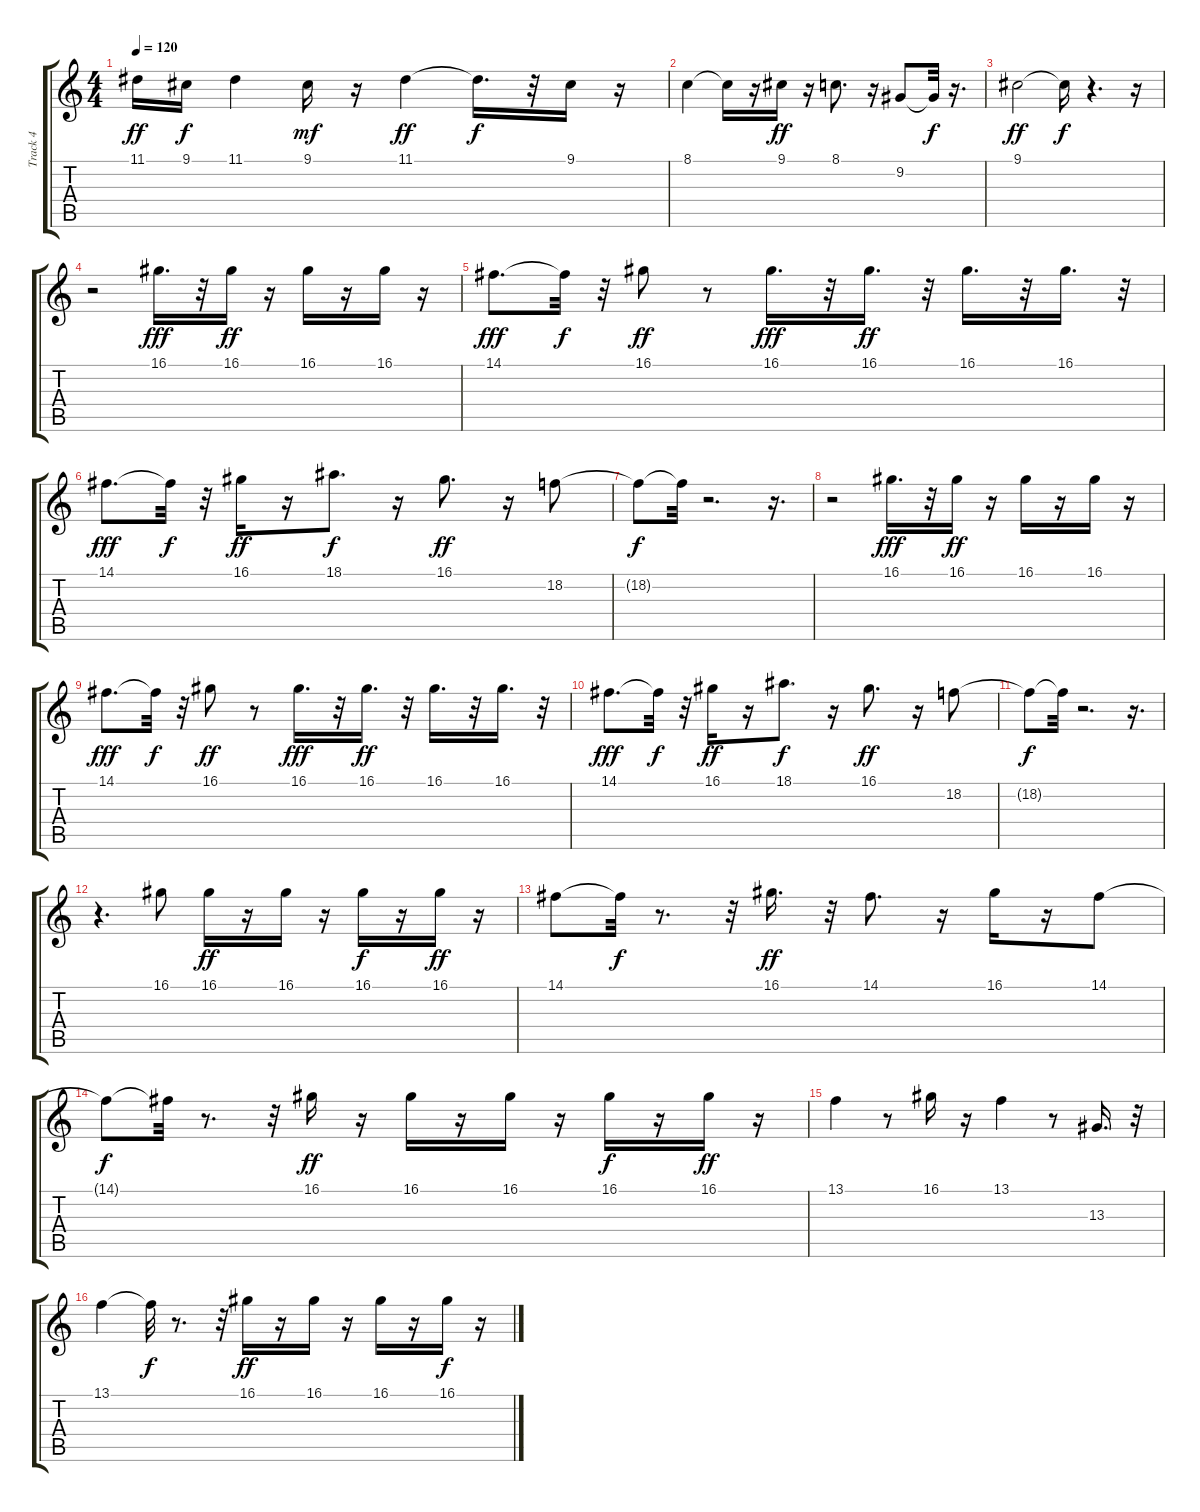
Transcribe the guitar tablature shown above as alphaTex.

\track ("Track 4" "Track 4") {instrument vibraphone}
\staff {score tabs}
\tuning (E4 B3 G3 D3 A2 E2) {hide}
\ts (4 4)
\tempo 120
\clef g2
\ks c
11.1.16{dy ff} 9.1.16{dy f} 11.1.4 9.1.16{dy mf} r.16 11.1.4{dy ff} 11.1{t}.16{d dy f} r.32 9.1.16 r.16 |
8.1.4 8.1{t}.16 r.16 9.1.16{dy ff} r.16 8.1.8{d} r.16 9.2.8 9.2{t}.32{dy f} r.16{d} |
9.1.2{dy ff} 9.1{t}.16{dy f} r.4{d} r.16 |
r.2 16.1.16{d dy fff} r.32 16.1.16{dy ff} r.16 16.1.16 r.16 16.1.16 r.16 |
14.1.8{d dy fff} 14.1{t}.32{dy f} r.32 16.1.8{dy ff} r.8 16.1.16{d dy fff} r.32 16.1.16{d dy ff} r.32 16.1.16{d} r.32 16.1.16{d} r.32 |
14.1.8{d dy fff} 14.1{t}.32{dy f} r.32 16.1.16{dy ff} r.16 18.1.8{d dy f} r.16 16.1.8{d dy ff} r.16 18.2.8 |
18.2{t}.8{dy f} 18.2{t}.32 r.2{d} r.16{d} |
r.2 16.1.16{d dy fff} r.32 16.1.16{dy ff} r.16 16.1.16 r.16 16.1.16 r.16 |
14.1.8{d dy fff} 14.1{t}.32{dy f} r.32 16.1.8{dy ff} r.8 16.1.16{d dy fff} r.32 16.1.16{d dy ff} r.32 16.1.16{d} r.32 16.1.16{d} r.32 |
14.1.8{d dy fff} 14.1{t}.32{dy f} r.32 16.1.16{dy ff} r.16 18.1.8{d dy f} r.16 16.1.8{d dy ff} r.16 18.2.8 |
18.2{t}.8{dy f} 18.2{t}.32 r.2{d} r.16{d} |
r.4{d} 16.1.8 16.1.16{dy ff} r.16 16.1.16 r.16 16.1.16{dy f} r.16 16.1.16{dy ff} r.16 |
14.1.8 14.1{t}.32{dy f} r.8{d} r.32 16.1.16{d dy ff} r.32 14.1.8{d} r.16 16.1.16 r.16 14.1.8 |
14.1{t}.8{dy f} 14.1{t}.32 r.8{d} r.32 16.1.16{dy ff} r.16 16.1.16 r.16 16.1.16 r.16 16.1.16{dy f} r.16 16.1.16{dy ff} r.16 |
13.1.4 r.8 16.1.16 r.16 13.1.4 r.8 13.3.16{d} r.32 |
13.1.4 13.1{t}.32{dy f} r.8{d} r.32 16.1.16{dy ff} r.16 16.1.16 r.16 16.1.16 r.16 16.1.16{dy f} r.16
